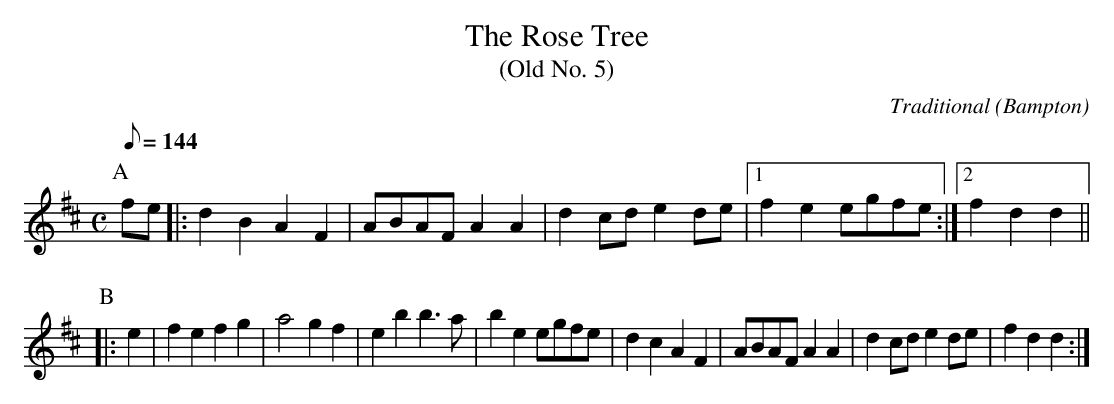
X:1
T:The Rose Tree
T:(Old No. 5)
M:C
L:1/8
Q:144
C:Traditional
O:Bampton
K:D
V:1
P:A
fe|: d2 B2 A2 F2 | ABAF A2 A2 | d2 cd e2 de |1 f2 e2 egfe :|2\
f2 d2 d2 ||
P:B
|: e2 | f2 e2 f2 g2 | a4 g2 f2 | e2 b2 b3 a | b2 e2 egfe | d2 c2 A2 F2 |\
ABAF A2 A2 | d2 cd e2 de | f2 d2 d2 :|
